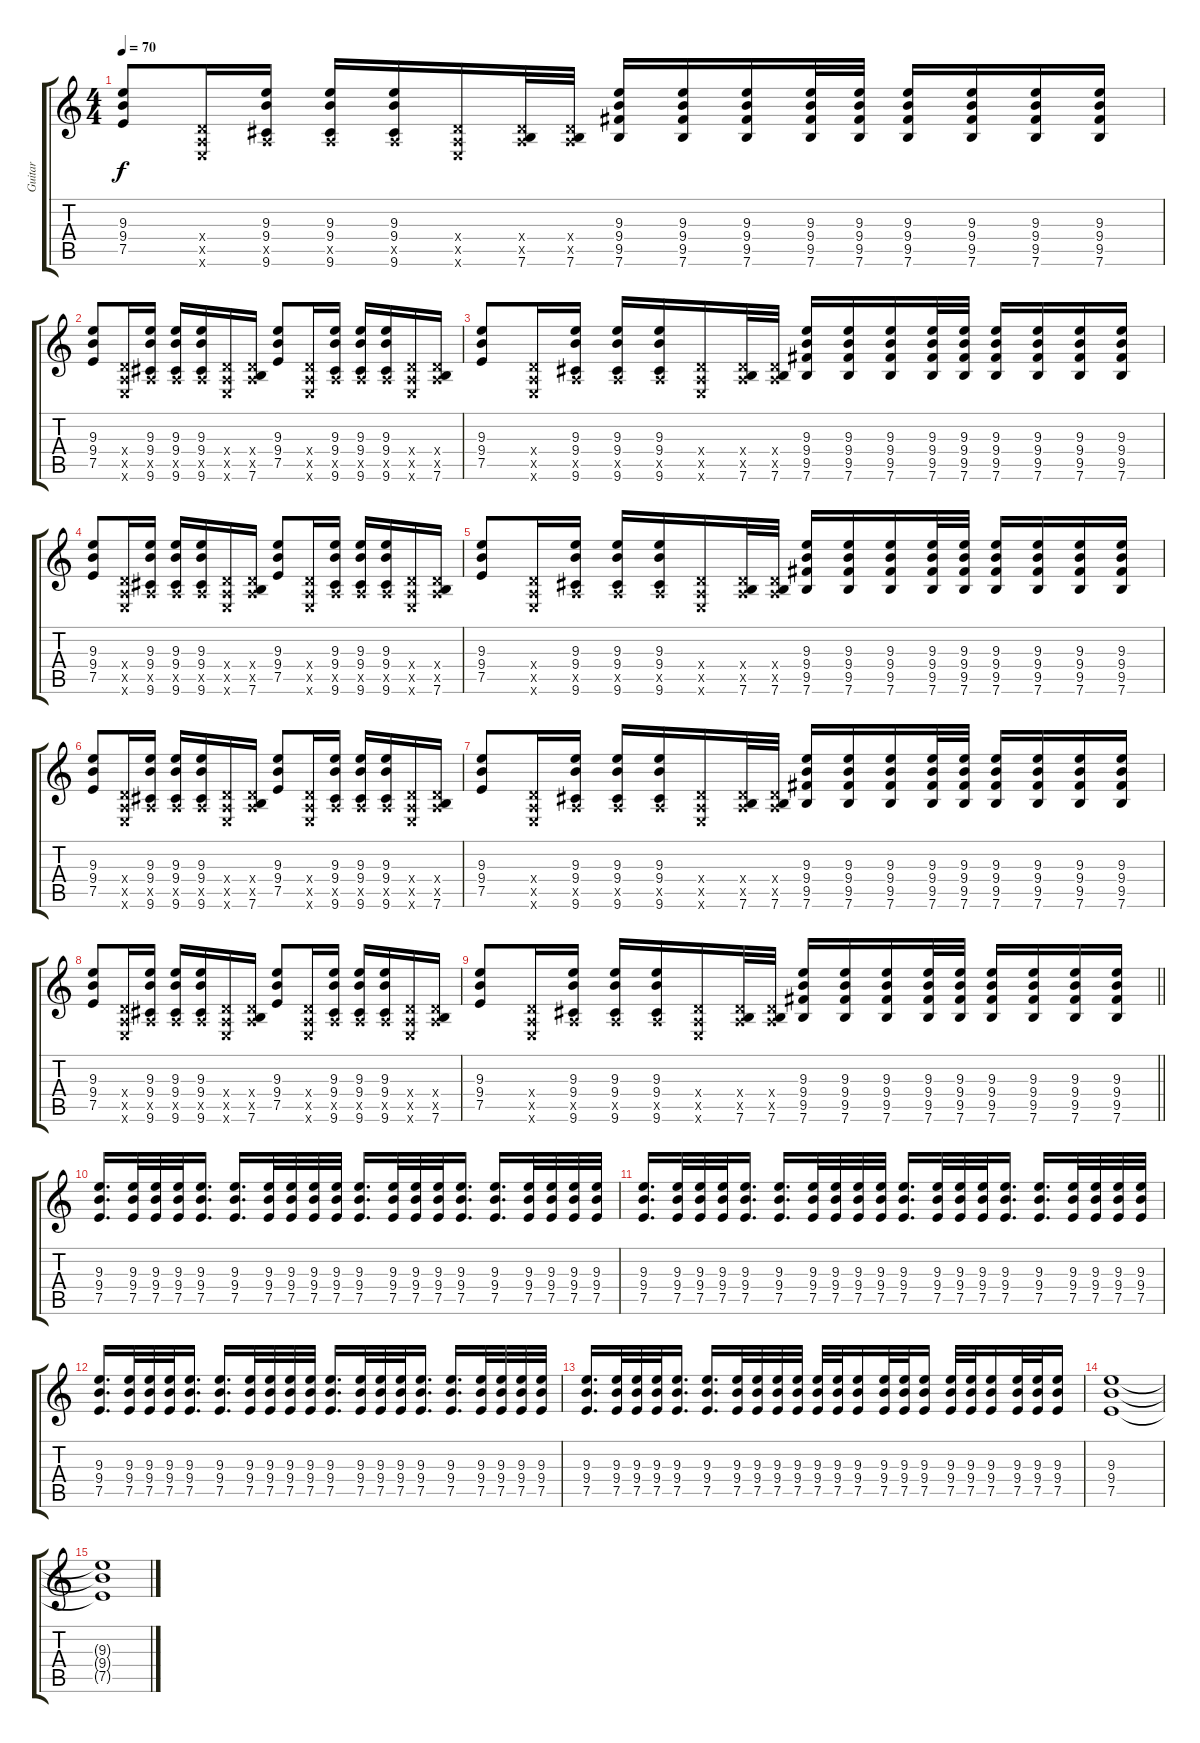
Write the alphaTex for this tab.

\track ("Guitar" "Guitar") {instrument overdrivenguitar}
\staff {score tabs}
\tuning (E4 B3 G3 D3 A2 E2) {hide}
\ts (4 4)
\tempo 70
\clef g2
\ks c
(9.3 9.4 7.5).8{dy f} (0.4{x} 0.5{x} 0.6{x}).16 (9.3 9.4 0.5{x} 9.6).16 (9.3 9.4 0.5{x} 9.6).16 (9.3 9.4 0.5{x} 9.6).16 (0.4{x} 0.5{x} 0.6{x}).16 (0.4{x} 0.5{x} 7.6).32 (0.4{x} 0.5{x} 7.6).32 (9.3 9.4 9.5 7.6).16 (9.3 9.4 9.5 7.6).16 (9.3 9.4 9.5 7.6).16 (9.3 9.4 9.5 7.6).32 (9.3 9.4 9.5 7.6).32 (9.3 9.4 9.5 7.6).16 (9.3 9.4 9.5 7.6).16 (9.3 9.4 9.5 7.6).16 (9.3 9.4 9.5 7.6).16 |
(9.3 9.4 7.5).8 (0.4{x} 0.5{x} 0.6{x}).16 (9.3 9.4 0.5{x} 9.6).16 (9.3 9.4 0.5{x} 9.6).16 (9.3 9.4 0.5{x} 9.6).16 (0.4{x} 0.5{x} 0.6{x}).16 (0.4{x} 0.5{x} 7.6).16 (9.3 9.4 7.5).8 (0.4{x} 0.5{x} 0.6{x}).16 (9.3 9.4 0.5{x} 9.6).16 (9.3 9.4 0.5{x} 9.6).16 (9.3 9.4 0.5{x} 9.6).16 (0.4{x} 0.5{x} 0.6{x}).16 (0.4{x} 0.5{x} 7.6).16 |
(9.3 9.4 7.5).8 (0.4{x} 0.5{x} 0.6{x}).16 (9.3 9.4 0.5{x} 9.6).16 (9.3 9.4 0.5{x} 9.6).16 (9.3 9.4 0.5{x} 9.6).16 (0.4{x} 0.5{x} 0.6{x}).16 (0.4{x} 0.5{x} 7.6).32 (0.4{x} 0.5{x} 7.6).32 (9.3 9.4 9.5 7.6).16 (9.3 9.4 9.5 7.6).16 (9.3 9.4 9.5 7.6).16 (9.3 9.4 9.5 7.6).32 (9.3 9.4 9.5 7.6).32 (9.3 9.4 9.5 7.6).16 (9.3 9.4 9.5 7.6).16 (9.3 9.4 9.5 7.6).16 (9.3 9.4 9.5 7.6).16 |
(9.3 9.4 7.5).8 (0.4{x} 0.5{x} 0.6{x}).16 (9.3 9.4 0.5{x} 9.6).16 (9.3 9.4 0.5{x} 9.6).16 (9.3 9.4 0.5{x} 9.6).16 (0.4{x} 0.5{x} 0.6{x}).16 (0.4{x} 0.5{x} 7.6).16 (9.3 9.4 7.5).8 (0.4{x} 0.5{x} 0.6{x}).16 (9.3 9.4 0.5{x} 9.6).16 (9.3 9.4 0.5{x} 9.6).16 (9.3 9.4 0.5{x} 9.6).16 (0.4{x} 0.5{x} 0.6{x}).16 (0.4{x} 0.5{x} 7.6).16 |
(9.3 9.4 7.5).8 (0.4{x} 0.5{x} 0.6{x}).16 (9.3 9.4 0.5{x} 9.6).16 (9.3 9.4 0.5{x} 9.6).16 (9.3 9.4 0.5{x} 9.6).16 (0.4{x} 0.5{x} 0.6{x}).16 (0.4{x} 0.5{x} 7.6).32 (0.4{x} 0.5{x} 7.6).32 (9.3 9.4 9.5 7.6).16 (9.3 9.4 9.5 7.6).16 (9.3 9.4 9.5 7.6).16 (9.3 9.4 9.5 7.6).32 (9.3 9.4 9.5 7.6).32 (9.3 9.4 9.5 7.6).16 (9.3 9.4 9.5 7.6).16 (9.3 9.4 9.5 7.6).16 (9.3 9.4 9.5 7.6).16 |
(9.3 9.4 7.5).8 (0.4{x} 0.5{x} 0.6{x}).16 (9.3 9.4 0.5{x} 9.6).16 (9.3 9.4 0.5{x} 9.6).16 (9.3 9.4 0.5{x} 9.6).16 (0.4{x} 0.5{x} 0.6{x}).16 (0.4{x} 0.5{x} 7.6).16 (9.3 9.4 7.5).8 (0.4{x} 0.5{x} 0.6{x}).16 (9.3 9.4 0.5{x} 9.6).16 (9.3 9.4 0.5{x} 9.6).16 (9.3 9.4 0.5{x} 9.6).16 (0.4{x} 0.5{x} 0.6{x}).16 (0.4{x} 0.5{x} 7.6).16 |
(9.3 9.4 7.5).8 (0.4{x} 0.5{x} 0.6{x}).16 (9.3 9.4 0.5{x} 9.6).16 (9.3 9.4 0.5{x} 9.6).16 (9.3 9.4 0.5{x} 9.6).16 (0.4{x} 0.5{x} 0.6{x}).16 (0.4{x} 0.5{x} 7.6).32 (0.4{x} 0.5{x} 7.6).32 (9.3 9.4 9.5 7.6).16 (9.3 9.4 9.5 7.6).16 (9.3 9.4 9.5 7.6).16 (9.3 9.4 9.5 7.6).32 (9.3 9.4 9.5 7.6).32 (9.3 9.4 9.5 7.6).16 (9.3 9.4 9.5 7.6).16 (9.3 9.4 9.5 7.6).16 (9.3 9.4 9.5 7.6).16 |
(9.3 9.4 7.5).8 (0.4{x} 0.5{x} 0.6{x}).16 (9.3 9.4 0.5{x} 9.6).16 (9.3 9.4 0.5{x} 9.6).16 (9.3 9.4 0.5{x} 9.6).16 (0.4{x} 0.5{x} 0.6{x}).16 (0.4{x} 0.5{x} 7.6).16 (9.3 9.4 7.5).8 (0.4{x} 0.5{x} 0.6{x}).16 (9.3 9.4 0.5{x} 9.6).16 (9.3 9.4 0.5{x} 9.6).16 (9.3 9.4 0.5{x} 9.6).16 (0.4{x} 0.5{x} 0.6{x}).16 (0.4{x} 0.5{x} 7.6).16 |
\barLineRight lightlight
(9.3 9.4 7.5).8 (0.4{x} 0.5{x} 0.6{x}).16 (9.3 9.4 0.5{x} 9.6).16 (9.3 9.4 0.5{x} 9.6).16 (9.3 9.4 0.5{x} 9.6).16 (0.4{x} 0.5{x} 0.6{x}).16 (0.4{x} 0.5{x} 7.6).32 (0.4{x} 0.5{x} 7.6).32 (9.3 9.4 9.5 7.6).16 (9.3 9.4 9.5 7.6).16 (9.3 9.4 9.5 7.6).16 (9.3 9.4 9.5 7.6).32 (9.3 9.4 9.5 7.6).32 (9.3 9.4 9.5 7.6).16 (9.3 9.4 9.5 7.6).16 (9.3 9.4 9.5 7.6).16 (9.3 9.4 9.5 7.6).16 |
(9.3 9.4 7.5).16{d} (9.3 9.4 7.5).32 (9.3 9.4 7.5).32 (9.3 9.4 7.5).32 (9.3 9.4 7.5).16{d} (9.3 9.4 7.5).16{d} (9.3 9.4 7.5).32 (9.3 9.4 7.5).32 (9.3 9.4 7.5).32 (9.3 9.4 7.5).32 (9.3 9.4 7.5).16{d} (9.3 9.4 7.5).32 (9.3 9.4 7.5).32 (9.3 9.4 7.5).32 (9.3 9.4 7.5).16{d} (9.3 9.4 7.5).16{d} (9.3 9.4 7.5).32 (9.3 9.4 7.5).32 (9.3 9.4 7.5).32 (9.3 9.4 7.5).32 |
(9.3 9.4 7.5).16{d} (9.3 9.4 7.5).32 (9.3 9.4 7.5).32 (9.3 9.4 7.5).32 (9.3 9.4 7.5).16{d} (9.3 9.4 7.5).16{d} (9.3 9.4 7.5).32 (9.3 9.4 7.5).32 (9.3 9.4 7.5).32 (9.3 9.4 7.5).32 (9.3 9.4 7.5).16{d} (9.3 9.4 7.5).32 (9.3 9.4 7.5).32 (9.3 9.4 7.5).32 (9.3 9.4 7.5).16{d} (9.3 9.4 7.5).16{d} (9.3 9.4 7.5).32 (9.3 9.4 7.5).32 (9.3 9.4 7.5).32 (9.3 9.4 7.5).32 |
(9.3 9.4 7.5).16{d} (9.3 9.4 7.5).32 (9.3 9.4 7.5).32 (9.3 9.4 7.5).32 (9.3 9.4 7.5).16{d} (9.3 9.4 7.5).16{d} (9.3 9.4 7.5).32 (9.3 9.4 7.5).32 (9.3 9.4 7.5).32 (9.3 9.4 7.5).32 (9.3 9.4 7.5).16{d} (9.3 9.4 7.5).32 (9.3 9.4 7.5).32 (9.3 9.4 7.5).32 (9.3 9.4 7.5).16{d} (9.3 9.4 7.5).16{d} (9.3 9.4 7.5).32 (9.3 9.4 7.5).32 (9.3 9.4 7.5).32 (9.3 9.4 7.5).32 |
(9.3 9.4 7.5).16{d} (9.3 9.4 7.5).32 (9.3 9.4 7.5).32 (9.3 9.4 7.5).32 (9.3 9.4 7.5).16{d} (9.3 9.4 7.5).16{d} (9.3 9.4 7.5).32 (9.3 9.4 7.5).32 (9.3 9.4 7.5).32 (9.3 9.4 7.5).32 (9.3 9.4 7.5).32 (9.3 9.4 7.5).32 (9.3 9.4 7.5).16 (9.3 9.4 7.5).32 (9.3 9.4 7.5).32 (9.3 9.4 7.5).16 (9.3 9.4 7.5).32 (9.3 9.4 7.5).32 (9.3 9.4 7.5).16 (9.3 9.4 7.5).32 (9.3 9.4 7.5).32 (9.3 9.4 7.5).16 |
(9.3 9.4 7.5).1 |
(9.3{t} 9.4{t} 7.5{t}).1
